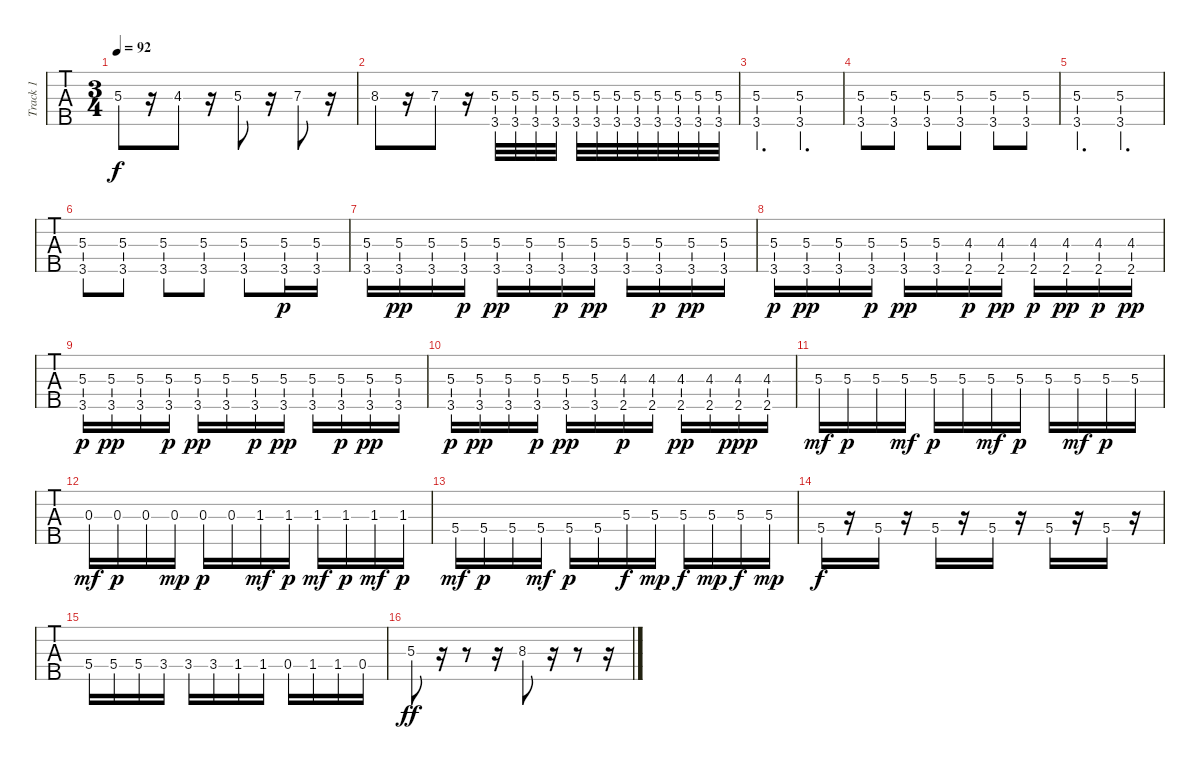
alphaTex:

\track ("Track 1" "Track 1") {instrument cello}
\staff {tabs}
\tuning (G2 D2 A1 E1 B0) {hide}
\ts (3 4)
\tempo 92
\clef f4
\ks c
5.3.8{dy f} r.16 4.3.8 r.16 5.3.8 r.16 7.3.8 r.16 |
8.3.8 r.16 7.3.8 r.16 (5.3 3.5).32 (5.3 3.5).32 (5.3 3.5).32 (5.3 3.5).32 (5.3 3.5).32 (5.3 3.5).32 (5.3 3.5).32 (5.3 3.5).32 (5.3 3.5).32 (5.3 3.5).32 (5.3 3.5).32 (5.3 3.5).32 |
(5.3 3.5).4{d} (5.3 3.5).4{d} |
(5.3 3.5).8 (5.3 3.5).8 (5.3 3.5).8 (5.3 3.5).8 (5.3 3.5).8 (5.3 3.5).8 |
(5.3 3.5).4{d} (5.3 3.5).4{d} |
(5.3 3.5).8 (5.3 3.5).8 (5.3 3.5).8 (5.3 3.5).8 (5.3 3.5).8 (5.3 3.5).16{dy p volume 7 instrument cello} (5.3 3.5).16{volume 7 instrument cello} |
(5.3 3.5).16{volume 7 instrument cello} (5.3 3.5).16{dy pp} (5.3 3.5).16 (5.3 3.5).16{dy p} (5.3 3.5).16{dy pp} (5.3 3.5).16 (5.3 3.5).16{dy p} (5.3 3.5).16{dy pp} (5.3 3.5).16 (5.3 3.5).16{dy p} (5.3 3.5).16{dy pp} (5.3 3.5).16 |
(5.3 3.5).16{dy p} (5.3 3.5).16{dy pp} (5.3 3.5).16 (5.3 3.5).16{dy p} (5.3 3.5).16{dy pp} (5.3 3.5).16 (4.3 2.5).16{dy p} (4.3 2.5).16{dy pp} (4.3 2.5).16{dy p} (4.3 2.5).16{dy pp} (4.3 2.5).16{dy p} (4.3 2.5).16{dy pp} |
(5.3 3.5).16{dy p volume 7 instrument cello} (5.3 3.5).16{dy pp} (5.3 3.5).16 (5.3 3.5).16{dy p} (5.3 3.5).16{dy pp} (5.3 3.5).16 (5.3 3.5).16{dy p} (5.3 3.5).16{dy pp} (5.3 3.5).16 (5.3 3.5).16{dy p} (5.3 3.5).16{dy pp} (5.3 3.5).16 |
(5.3 3.5).16{dy p} (5.3 3.5).16{dy pp} (5.3 3.5).16 (5.3 3.5).16{dy p} (5.3 3.5).16{dy pp} (5.3 3.5).16 (4.3 2.5).16{dy p} (4.3 2.5).16 (4.3 2.5).16{dy pp} (4.3 2.5).16 (4.3 2.5).16{dy ppp} (4.3 2.5).16 |
5.3.16{dy mf volume 7 instrument cello} 5.3.16{dy p} 5.3.16 5.3.16{dy mf} 5.3.16{dy p} 5.3.16 5.3.16{dy mf} 5.3.16{dy p} 5.3.16 5.3.16{dy mf} 5.3.16{dy p} 5.3.16 |
0.3.16{dy mf} 0.3.16{dy p} 0.3.16 0.3.16{dy mp} 0.3.16{dy p} 0.3.16 1.3.16{dy mf} 1.3.16{dy p} 1.3.16{dy mf} 1.3.16{dy p} 1.3.16{dy mf} 1.3.16{dy p} |
5.4.16{dy mf volume 7 instrument cello} 5.4.16{dy p} 5.4.16 5.4.16{dy mf} 5.4.16{dy p} 5.4.16 5.3.16{dy f} 5.3.16{dy mp} 5.3.16{dy f} 5.3.16{dy mp} 5.3.16{dy f} 5.3.16{dy mp} |
5.4.16{dy f instrument pizzicatostrings} r.16 5.4.16 r.16 5.4.16 r.16 5.4.16 r.16 5.4.16 r.16 5.4.16 r.16 |
5.4.16 5.4.16 5.4.16 3.4.16 3.4.16 3.4.16 1.4.16 1.4.16 0.4.16 1.4.16 1.4.16 0.4.16 |
5.3.8{dy ff} r.16 r.8 r.16 8.3.8 r.16 r.8 r.16
